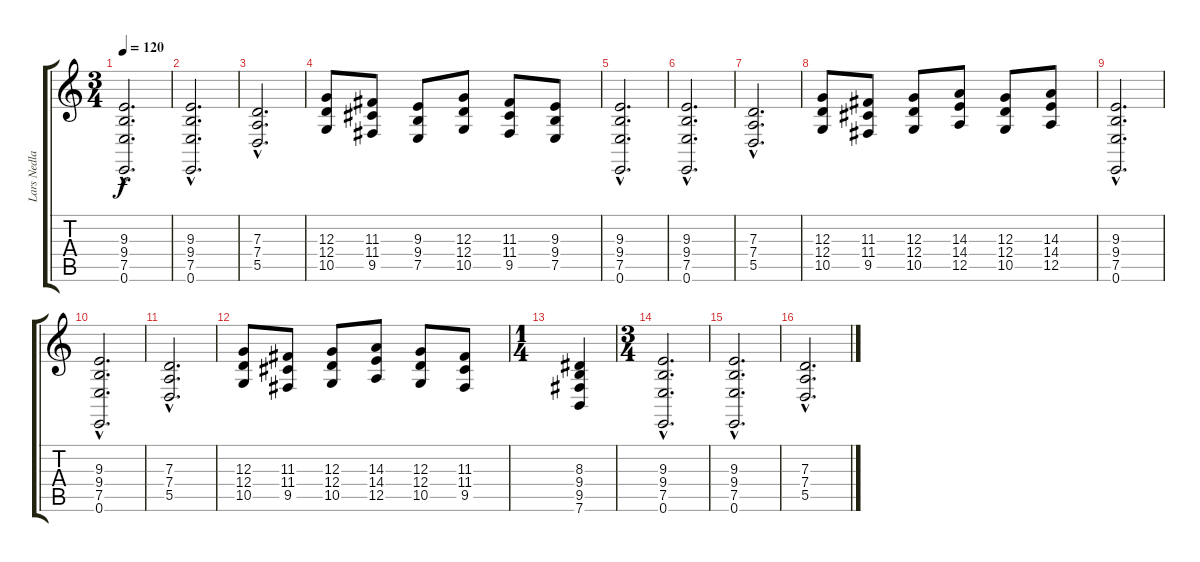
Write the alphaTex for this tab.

\track ("Lars Nedland" "Lars Nedla") {instrument stringensemble1}
\staff {score tabs}
\tuning (E4 B3 G3 D3 A2 E2) {hide}
\ts (3 4)
\tempo 120
\clef g2
\ks c
(9.3{hac} 9.4{hac} 7.5{hac} 0.6{hac}).2{d dy f} |
(9.3{hac} 9.4{hac} 7.5{hac} 0.6{hac}).2{d} |
(7.3{hac} 7.4{hac} 5.5{hac}).2{d} |
(12.3 12.4 10.5).8 (11.3 11.4 9.5).8 (9.3 9.4 7.5).8 (12.3 12.4 10.5).8 (11.3 11.4 9.5).8 (9.3 9.4 7.5).8 |
(9.3{hac} 9.4{hac} 7.5{hac} 0.6{hac}).2{d volume 14} |
(9.3{hac} 9.4{hac} 7.5{hac} 0.6{hac}).2{d} |
(7.3{hac} 7.4{hac} 5.5{hac}).2{d} |
(12.3 12.4 10.5).8 (11.3 11.4 9.5).8 (12.3 12.4 10.5).8 (14.3 14.4 12.5).8 (12.3 12.4 10.5).8 (14.3 14.4 12.5).8 |
(9.3{hac} 9.4{hac} 7.5{hac} 0.6{hac}).2{d volume 14} |
(9.3{hac} 9.4{hac} 7.5{hac} 0.6{hac}).2{d} |
(7.3{hac} 7.4{hac} 5.5{hac}).2{d} |
(12.3 12.4 10.5).8 (11.3 11.4 9.5).8 (12.3 12.4 10.5).8 (14.3 14.4 12.5).8 (12.3 12.4 10.5).8 (11.3 11.4 9.5).8 |
\ts (1 4)
(8.3 9.4 9.5 7.6).4 |
\ts (3 4)
(9.3{hac} 9.4{hac} 7.5{hac} 0.6{hac}).2{d} |
(9.3{hac} 9.4{hac} 7.5{hac} 0.6{hac}).2{d} |
(7.3{hac} 7.4{hac} 5.5{hac}).2{d}
